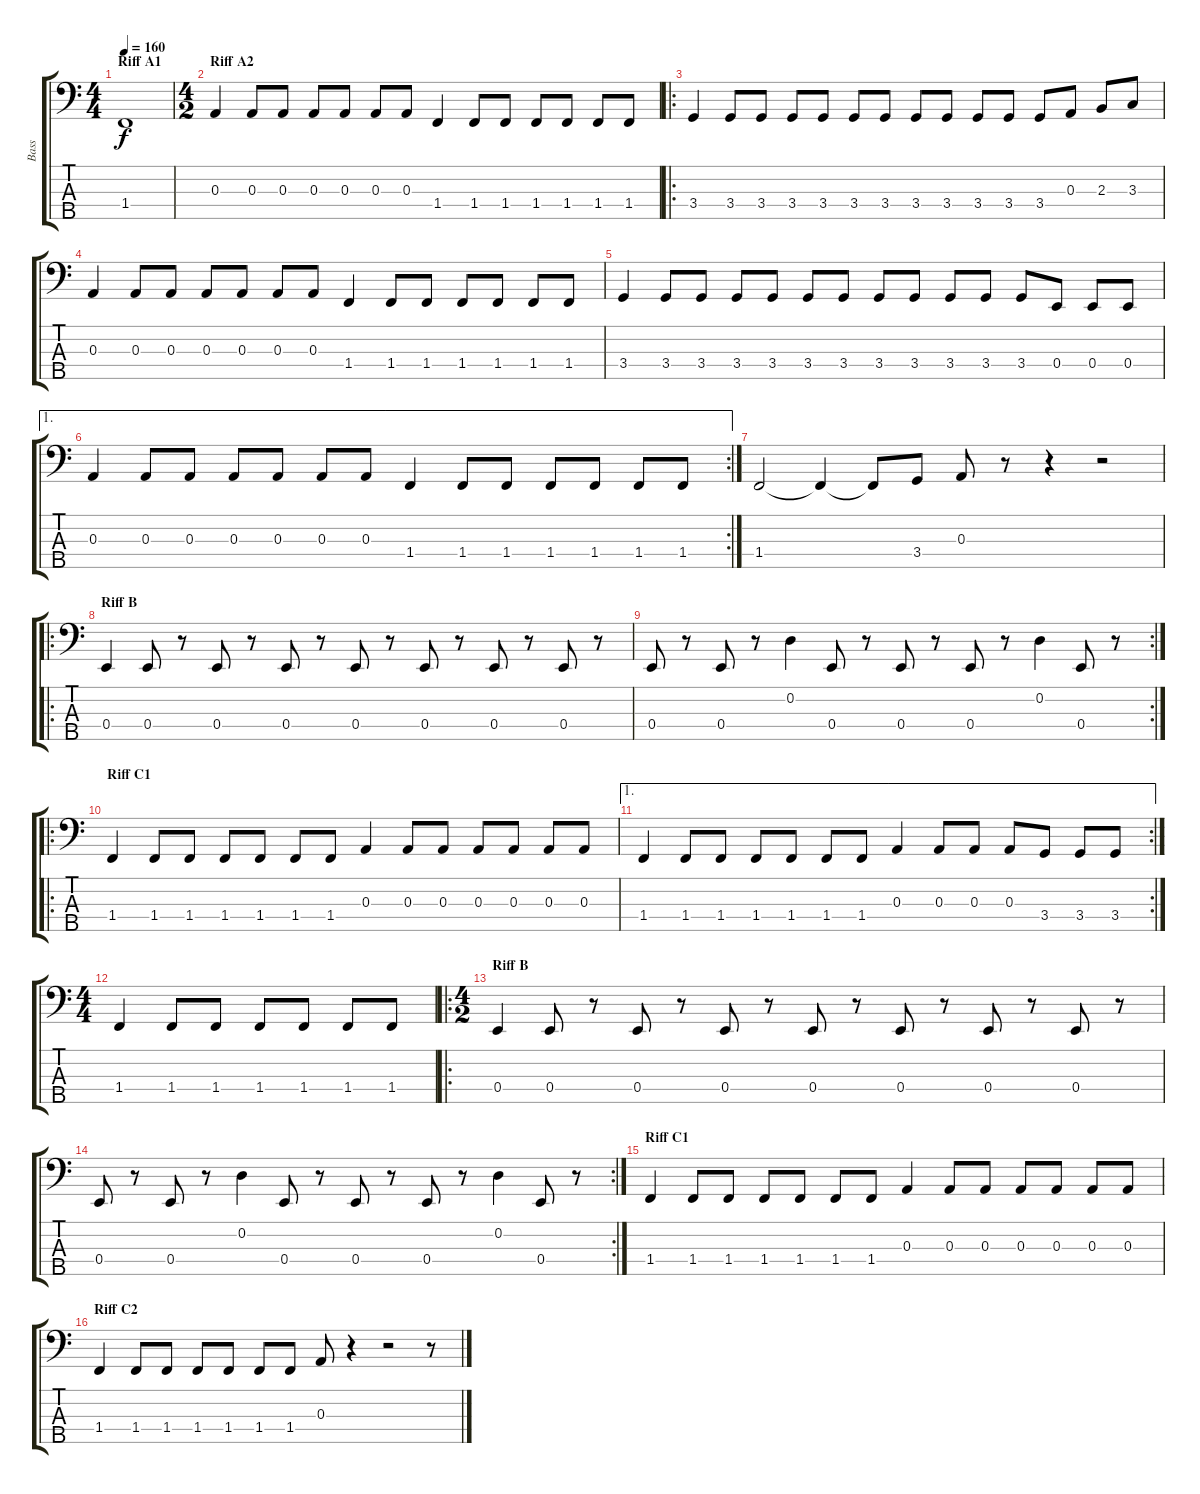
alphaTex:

\track ("Bass" "Bass") {instrument electricbassfinger}
\staff {score tabs}
\tuning (G2 D2 A1 E1 B0) {hide}
\ts (4 4)
\section ("" "Riff A1")
\tempo 160
\clef f4
\ks c
1.4.1{dy f instrument electricbassfinger} |
\ts (4 2)
\section ("" "Riff A2")
0.3.4 0.3.8 0.3.8 0.3.8 0.3.8 0.3.8 0.3.8 1.4.4 1.4.8 1.4.8 1.4.8 1.4.8 1.4.8 1.4.8 |
\ro
3.4.4 3.4.8 3.4.8 3.4.8 3.4.8 3.4.8 3.4.8 3.4.8 3.4.8 3.4.8 3.4.8 3.4.8 0.3.8 2.3.8 3.3.8 |
0.3.4 0.3.8 0.3.8 0.3.8 0.3.8 0.3.8 0.3.8 1.4.4 1.4.8 1.4.8 1.4.8 1.4.8 1.4.8 1.4.8 |
3.4.4 3.4.8 3.4.8 3.4.8 3.4.8 3.4.8 3.4.8 3.4.8 3.4.8 3.4.8 3.4.8 3.4.8 0.4.8 0.4.8 0.4.8 |
\ae 1
\rc 2
0.3.4 0.3.8 0.3.8 0.3.8 0.3.8 0.3.8 0.3.8 1.4.4 1.4.8 1.4.8 1.4.8 1.4.8 1.4.8 1.4.8 |
1.4.2 1.4{t}.4 1.4{t}.8 3.4.8 0.3.8 r.8 r.4 r.2 |
\ro
\section ("" "Riff B")
0.4.4 0.4.8 r.8 0.4.8 r.8 0.4.8 r.8 0.4.8 r.8 0.4.8 r.8 0.4.8 r.8 0.4.8 r.8 |
\rc 2
0.4.8 r.8 0.4.8 r.8 0.2.4 0.4.8 r.8 0.4.8 r.8 0.4.8 r.8 0.2.4 0.4.8 r.8 |
\ro
\section ("" "Riff C1")
1.4.4 1.4.8 1.4.8 1.4.8 1.4.8 1.4.8 1.4.8 0.3.4 0.3.8 0.3.8 0.3.8 0.3.8 0.3.8 0.3.8 |
\ae 1
\rc 2
1.4.4 1.4.8 1.4.8 1.4.8 1.4.8 1.4.8 1.4.8 0.3.4 0.3.8 0.3.8 0.3.8 3.4.8 3.4.8 3.4.8 |
\ts (4 4)
1.4.4 1.4.8 1.4.8 1.4.8 1.4.8 1.4.8 1.4.8 |
\ro
\ts (4 2)
\section ("" "Riff B")
0.4.4 0.4.8 r.8 0.4.8 r.8 0.4.8 r.8 0.4.8 r.8 0.4.8 r.8 0.4.8 r.8 0.4.8 r.8 |
\rc 2
0.4.8 r.8 0.4.8 r.8 0.2.4 0.4.8 r.8 0.4.8 r.8 0.4.8 r.8 0.2.4 0.4.8 r.8 |
\section ("" "Riff C1")
1.4.4 1.4.8 1.4.8 1.4.8 1.4.8 1.4.8 1.4.8 0.3.4 0.3.8 0.3.8 0.3.8 0.3.8 0.3.8 0.3.8 |
\section ("" "Riff C2")
1.4.4 1.4.8 1.4.8 1.4.8 1.4.8 1.4.8 1.4.8 0.3.8 r.4 r.2 r.8
